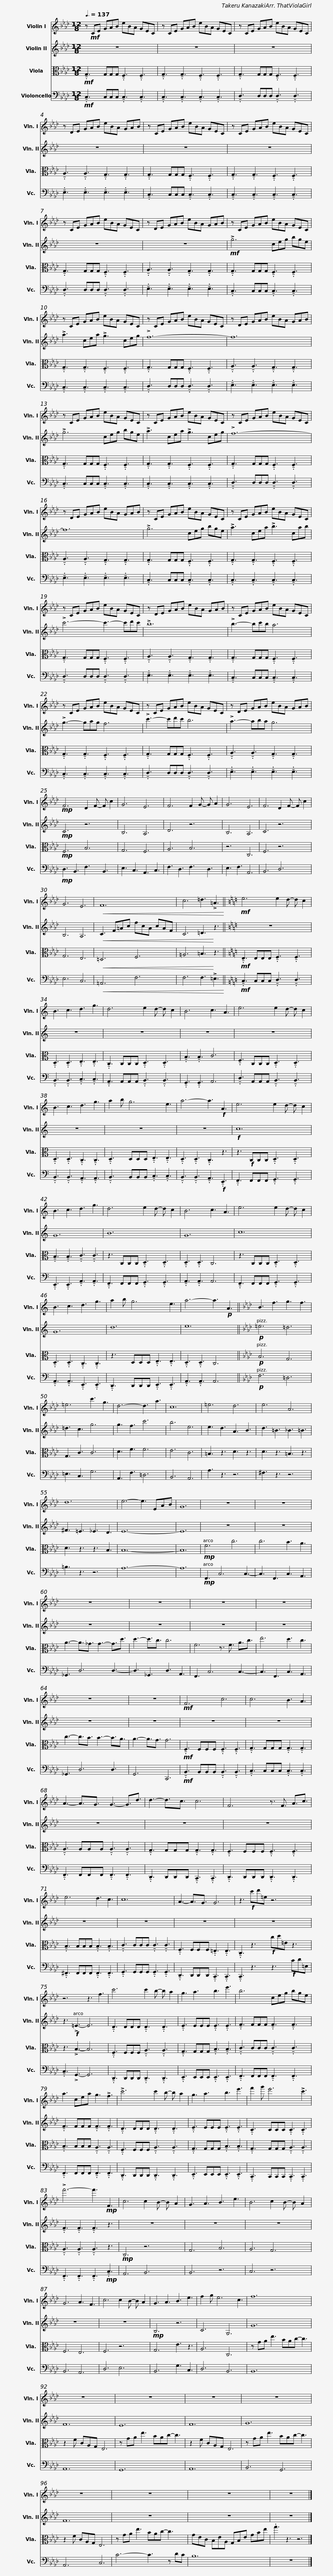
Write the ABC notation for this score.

X:1
%%score 1 2 3 4
L:1/8
Q:3/8=137
M:12/8
I:linebreak $
K:Ab
V:1 treble
V:2 treble
V:3 alto
V:4 bass
V:1
 z!mf! CE GAB eBA GEC | z CE GAB eBA GEC | z CE GAB eBA GEC |$ z DE GAB eBA GAB | z CE GAB eBA GEC | %5
 z CE GAB eBA GEC |$ z CE GAB eBA GEC | z DE GAB eBA GAB | z CE GAB eBA GEC |$ z CE GAB eBA GEC | %10
 z CE GAB eBA GEC | z DE GAB eBA GAB |$ z CE GAB eBA GEC | z CE GAB eBA GEC | z CE GAB eBA GEC |$ %15
 z DE GAB eBA GAB | z CE GAB eBA GEC | z CE GAB eBA GEC |$ z CE GAB eBA GEC | z DE GAB eBA GAB | %20
 z CE GAB eBA GEC |$ z CE GAB eBA GEC | z CE GAB eBA GEC | z DE GAB eBA GAB |$!mp! F6 D2 F- F c2 | %25
 G6 E6 | F6 F2 G- G A2 | G6 E6 |$ F6 D2 F- F c2 | G6 E6 | %30
!<(! F12 | c6 =d3 !>!=A3!<)! ||$[K:C]!mf! e6 e2 d- d c2 | B3 c3 d3 g3 | d6 e2 d- d c2 | %35
 B6 c3 A3 | e6 e2 d- d c2 |$ B3 c3 d3 g3 | a2 b g6 e3 | a6- a3!f! A3 | %40
 e6 e2 d- d c2 | B3 c3 d3 g3 |$ d6 e2 d- d c2 | B6 c3 A3 | e6 e2 d- d c2 | %45
 B3 c3 d3 g3 |$ a2 b g6 e3 | a6- a3!p! A3 ||$[K:Ab] B3 f3 g3 f3 | =e6 c'3 g3 | %50
 d6- d3 a3 | c12 |$ =e6 d6 | e6 A6 | d12 | %55
 e6- e3 EAB |$ G12 | z12 | z12 | z12 |$ %60
 z12 | z12 | z12 | z12 |$ z12 | %65
!mf! F6 c6 | c6 B3 A3 | A3- A3/2G3/2 G3- G3/2d3/2 |$ d3- d3/2c3/2 c6 | F6 z3/2 F3/2 A3/2c3/2 | %70
 e6 d3 c3 | c12 |$ A3- A3/2G3/2 G6 | z3!f! c'd'=e z6 | z6 z3 f3 | %75
 c'6 c'2 b- b a2 |$ g3 a3 b3 e'3 | b6 ceg bge | a3 cea g3 !>!f3 | !>!c'6 c'2 b- b a2 |$ %80
 g3 a3 b3 e'3 | f'2 g' e'6 !>!c'3 | !>!f'6- f'3!mp! F3 | c6 c2 B- B A2 | G3 A3 B3 e3 |$ %85
 B6 c2 B- B A2 | G6 A3 F3 |$ c6 c2 B- B A2 | G3 A3 B3 e3 | f2 g e6 c3 | %90
 f12 |$ z12 | z12 | z12 | z12 |$ %95
 z12 | z12 | z12 | z12 |] %99
V:2
 z12 | z12 | z12 |$ z12 | z12 | %5
 z12 |$ z12 | z12 |!mf! !>!g6 ceg bge |$ !>!a3 cea !>!g3 ceg | %10
 !>!f12- | f12 |$ !>!g6 ceg bge | !>!a3 cea !>!g3 ceg | !>!f12- |$ %15
 f12 | !>!g6 ceg bge | !>!a3 cea !>!b3 cab |$ !>!c'6- c'3- c'd'c' | !>!b12 | %20
 !>!b3- bc'b a6 |$ !>!g3- gag f6 | !>!c'3- c'd'c' b6 | !>!a3- aba g6 |$!mp! C6 z6 | %25
 B,6 A,6 | D6 z6 | B,6 A,6 |$ C6 z6 | B,6 A,6 | %30
!<(! C3 F=Ac fcA cAF | C6 =D3!<)! z3 ||$[K:C] z12 | z12 | z12 | %35
 z12 | z12 |$ z12 | z12 | z12 | %40
!f! c12 | G12 |$ B12 | G12 | c12 | %45
 G12 |$ d12 | e12 ||$[K:Ab]!p! =e6 =d6 | =d3 c3 g6 | %50
 g3 f3 c'6 | b6 e6 |$ e3 d3 A3 B3 | d3 =B3 _B3 =B3 | ^F3 =E3 _E3 D3 | %55
 E12- |$ E12 | z12 | z12 | z12 |$ %60
 z12 | z12 | z12 | z12 |$ z12 | %65
 z12 | z12 | z12 |$ z12 | z12 | %70
 z12 | z12 |$ z12 | z12 | z3!f! !>!=E3- E6 | %75
 !tenuto!.D3 DDD !tenuto!.D3 !tenuto!.D3 |$ !tenuto!.E3 EEE !tenuto!.E3 !tenuto!.E3 | !tenuto!.F3 FFF !tenuto!.F3 !tenuto!.F3 | !tenuto!.F3 FFF !tenuto!.F3 !tenuto!.F3 | !tenuto!.D3 DDD !tenuto!.D3 !tenuto!.D3 |$ %80
 !tenuto!.E3 EEE !tenuto!.E3 !tenuto!.E3 | !tenuto!.C3 CCC !tenuto!.C3 !tenuto!.C3 | !tenuto!.F3 !tenuto!.F3 !tenuto!.F3 z3 | z12 | z12 |$ %85
 z12 | z12 |$ z12 |!mp! B,6 z6 | C6 G,6 | %90
 G12 |$ F12 | E12 | F12 | G12 |$ %95
 F12 | z12 | z12 | z12 |] %99
V:3
!mf! !tenuto!.G,3 G,G,G, !tenuto!.F,3 !tenuto!.F,3 | !tenuto!.G,3 !tenuto!.G,3 !tenuto!.F,3 !tenuto!.F,3 | !tenuto!.G,3 G,G,G, !tenuto!.F,3 !tenuto!.F,3 |$ !tenuto!.A,3 !tenuto!.A,3 !tenuto!.G,3 !tenuto!.G,3 | !tenuto!.G,3 G,G,G, !tenuto!.F,3 !tenuto!.F,3 | %5
 !tenuto!.G,3 !tenuto!.G,3 !tenuto!.F,3 !tenuto!.F,3 |$ !tenuto!.G,3 G,G,G, !tenuto!.F,3 !tenuto!.F,3 | !tenuto!.A,3 !tenuto!.A,3 !tenuto!.G,3 !tenuto!.G,3 | !tenuto!.G,3 G,G,G, !tenuto!.F,3 !tenuto!.F,3 |$ !tenuto!.G,3 !tenuto!.G,3 !tenuto!.F,3 !tenuto!.F,3 | %10
 !tenuto!.G,3 G,G,G, !tenuto!.F,3 !tenuto!.F,3 | !tenuto!.A,3 !tenuto!.A,3 !tenuto!.G,3 !tenuto!.G,3 |$ !tenuto!.G,3 G,G,G, !tenuto!.F,3 !tenuto!.F,3 | !tenuto!.G,3 !tenuto!.G,3 !tenuto!.F,3 !tenuto!.F,3 | !tenuto!.G,3 G,G,G, !tenuto!.F,3 !tenuto!.F,3 |$ %15
 !tenuto!.A,3 !tenuto!.A,3 !tenuto!.G,3 !tenuto!.G,3 | !tenuto!.G,3 G,G,G, !tenuto!.F,3 !tenuto!.F,3 | !tenuto!.G,3 !tenuto!.G,3 !tenuto!.F,3 !tenuto!.F,3 |$ !tenuto!.G,3 G,G,G, !tenuto!.F,3 !tenuto!.F,3 | !tenuto!.A,3 !tenuto!.A,3 !tenuto!.G,3 !tenuto!.G,3 | %20
 !tenuto!.G,3 G,G,G, !tenuto!.F,3 !tenuto!.F,3 |$ !tenuto!.G,3 !tenuto!.G,3 !tenuto!.F,3 !tenuto!.F,3 | !tenuto!.G,3 G,G,G, !tenuto!.F,3 !tenuto!.F,3 | !tenuto!.A,3 !tenuto!.A,3 !tenuto!.G,3 !tenuto!.G,3 |$!mp! F,6 B,6 | %25
 G,6 F,6 | A,6 B,6 | z6 C,6 |$ F,6 z6 | G,6 E,6 | %30
!<(! =D,6 F,6 | =A,6 =B,3!<)! z3 ||$[K:C]!mf! !tenuto!.E,3 E,E,E, !tenuto!.F,3 !tenuto!.F,3 | !tenuto!.D,3 !tenuto!.D,3 !tenuto!.E,3 !tenuto!.E,3 | !tenuto!.C,3 C,C,C, !tenuto!.D,3 !tenuto!.D,3 | %35
 !tenuto!.B,3 !tenuto!.B,3 C6 | !tenuto!.F,3 C,C,C, !tenuto!.D,3 !tenuto!.D,3 |$ !tenuto!.D,3 !tenuto!.D,3 !tenuto!.C,3 !tenuto!.C,3 | !tenuto!.D,3 D,D,D, !tenuto!.E,3 !tenuto!.E,3 | !tenuto!.D,3 !tenuto!.D,3 !tenuto!.C,3 z3 | %40
 z3!f! C,C,C, !tenuto!.D,3 !tenuto!.D,3 | !tenuto!.B,3 !tenuto!.B,3 !tenuto!.C3 !tenuto!.C3 |$ z3 C,C,C, !tenuto!.D,3 !tenuto!.D,3 | !tenuto!.D,3 !tenuto!.D,3 C,6 | z3 C,C,C, !tenuto!.D,3 !tenuto!.D,3 | %45
 !tenuto!.D,3 !tenuto!.D,3 !tenuto!.C,3 !tenuto!.C,3 |$ z3 D,D,D, !tenuto!.E,3 !tenuto!.E,3 | !tenuto!.D,3 !tenuto!.D,3 C,6 ||$[K:Ab]!p! B,6 G,6 | G,3 C3 C6 | %50
 D3 F3 F6 | E6 C6 |$ =B,3 z3 D3 z3 | D3 z3 =B,3 z3 | D3 z3 z3 B,3 | %55
 B,12- |$ B,12 |!mp! F6 c6 | c6 B3 A3 | A3- A3/2_G3/2 G3- G3/2d3/2 |$ %60
 d3- d3/2c3/2 c6 | F6 z3/2 F3/2 A3/2c3/2 | e6 d3 c3 | c3- c3/2B3/2 B3- B3/2A3/2 |$ A3- A3/2G3/2 G6 | %65
!mf! !tenuto!.F,3 F,F,F, !tenuto!.F,3 !tenuto!.F,3 | !tenuto!.G,3 G,G,G, !tenuto!.G,3 !tenuto!.G,3 | !tenuto!.A,3 A,A,A, !tenuto!.A,3 !tenuto!.A,3 |$ !tenuto!.G,3 G,G,G, !tenuto!.G,3 !tenuto!.G,3 | !tenuto!.F,3 F,F,F, !tenuto!.F,3 !tenuto!.F,3 | %70
 !tenuto!.B,3 B,B,B, !tenuto!.B,3 !tenuto!.B,3 | !tenuto!.C3 CCC !tenuto!.C3 !tenuto!.C3 |$ !tenuto!.F,3 F,F,F, !tenuto!.=E,3 !tenuto!.E,3 | !tenuto!.C,3 z3!f! cd=E z3 | z3 !>!B,3- B,6 | %75
 !tenuto!.F,3 F,F,F, !tenuto!.A,3 !tenuto!.A,3 |$ !tenuto!.G,3 G,G,G, !tenuto!.B,3 !tenuto!.B,3 | !tenuto!.C3 CCC !tenuto!.C3 !tenuto!.C3 | !tenuto!.B,3 B,B,B, !tenuto!.A,3 !tenuto!.A,3 | !tenuto!.F,3 F,F,F, !tenuto!.A,3 !tenuto!.A,3 |$ %80
 !tenuto!.G,3 G,G,G, !tenuto!.B,3 !tenuto!.B,3 | !tenuto!.G,3 G,G,G, !tenuto!.A,3 !tenuto!.A,3 | !tenuto!.A,3 !tenuto!.A,3 !tenuto!.A,3 z3 |!mp! C,6 z6 | G,6 B,6 |$ %85
 A,6 G,6 | F,6 E,6 |$ F,6 z6 | G,6 E3 z3 | A,6 C,6 | %90
 z GA e3 BAc- c3 |$ z2 F CA,G, E,6 | z GA e3 BAc- c3 | z2 F CA,G, E,6 | z GA e3 BAc- c3 |$ %95
 z2 F CA,G, E,6 | z GA e3 BAc- c3 | GEC B,EA, G,B,E GBe | .g3 z3 z6 |] %99
V:4
!mf! !tenuto!.C,3 C,C,C, !tenuto!.C,3 !tenuto!.C,3 | !tenuto!.C,3 !tenuto!.C,3 !tenuto!.C,3 !tenuto!.C,3 | !tenuto!.D,3 D,D,D, !tenuto!.D,3 !tenuto!.D,3 |$ !tenuto!.E,3 !tenuto!.E,3 !tenuto!.E,3 !tenuto!.E,3 | !tenuto!.C,3 C,C,C, !tenuto!.C,3 !tenuto!.C,3 | %5
 !tenuto!.C,3 !tenuto!.C,3 !tenuto!.C,3 !tenuto!.C,3 |$ !tenuto!.D,3 D,D,D, !tenuto!.D,3 !tenuto!.D,3 | !tenuto!.E,3 !tenuto!.E,3 !tenuto!.E,3 !tenuto!.E,3 | !tenuto!.C,3 C,C,C, !tenuto!.C,3 !tenuto!.C,3 |$ !tenuto!.C,3 !tenuto!.C,3 !tenuto!.C,3 !tenuto!.C,3 | %10
 !tenuto!.D,3 D,D,D, !tenuto!.D,3 !tenuto!.D,3 | !tenuto!.E,3 !tenuto!.E,3 !tenuto!.E,3 !tenuto!.E,3 |$ !tenuto!.C,3 C,C,C, !tenuto!.C,3 !tenuto!.C,3 | !tenuto!.C,3 !tenuto!.C,3 !tenuto!.C,3 !tenuto!.C,3 | !tenuto!.D,3 D,D,D, !tenuto!.D,3 !tenuto!.D,3 |$ %15
 !tenuto!.E,3 !tenuto!.E,3 !tenuto!.E,3 !tenuto!.E,3 | !tenuto!.C,3 C,C,C, !tenuto!.C,3 !tenuto!.C,3 | !tenuto!.C,3 !tenuto!.C,3 !tenuto!.C,3 !tenuto!.C,3 |$ !tenuto!.D,3 D,D,D, !tenuto!.D,3 !tenuto!.D,3 | !tenuto!.E,3 !tenuto!.E,3 !tenuto!.E,3 !tenuto!.E,3 | %20
 !tenuto!.C,3 C,C,C, !tenuto!.C,3 !tenuto!.C,3 |$ !tenuto!.C,3 !tenuto!.C,3 !tenuto!.C,3 !tenuto!.C,3 | !tenuto!.D,3 D,D,D, !tenuto!.D,3 !tenuto!.D,3 | !tenuto!.E,3 !tenuto!.E,3 !tenuto!.E,3 !tenuto!.E,3 |$!mp! D,3 B,,3 F,3 B,,3 | %25
 E,3 C,3 A,,3 C,3 | F,3 D,3 F,3 D,3 | E,3 F,3 A,,6 |$ B,,6 D,6 | E,6 C,6 | %30
!<(! =A,,6 F,6 | F,6 F,3 !>!=E,3!<)! ||$[K:C]!mf! !tenuto!.C,3 C,C,C, !tenuto!.D,3 !tenuto!.D,3 | !tenuto!.B,,3 !tenuto!.B,,3 !tenuto!.C,3 !tenuto!.C,3 | !tenuto!.A,,3 A,,A,,A,, !tenuto!.B,,3 !tenuto!.B,,3 | %35
 !tenuto!.G,,3 !tenuto!.G,,3 A,,6 | !tenuto!.D,3 A,,A,,A,, !tenuto!.B,,3 !tenuto!.B,,3 |$ !tenuto!.B,,3 !tenuto!.B,,3 !tenuto!.A,,3 !tenuto!.A,,3 | !tenuto!.B,,3 B,,B,,B,, !tenuto!.C,3 !tenuto!.C,3 | !tenuto!.B,,3 !tenuto!.B,,3 !tenuto!.A,,3!f! !tenuto!.E,,3 | %40
 !tenuto!.F,,3 F,,F,,F,, !tenuto!.G,,3 !tenuto!.G,,3 | !tenuto!.E,,3 !tenuto!.E,,3 !tenuto!.A,,3 !tenuto!.A,,3 |$ !tenuto!.F,,3 F,,F,,F,, !tenuto!.G,,3 !tenuto!.G,,3 | !tenuto!.A,,3 !tenuto!.A,,3 A,,6 | !tenuto!.F,,3 F,,F,,F,, !tenuto!.G,,3 !tenuto!.G,,3 | %45
 !tenuto!.A,,3 !tenuto!.A,,3 !tenuto!.E,,3 !tenuto!.E,,3 |$ !tenuto!.D,,3 D,,D,,D,, !tenuto!.E,,3 !tenuto!.E,,3 | !tenuto!.A,,3 !tenuto!.A,,3 A,,6 ||$[K:Ab]!p! F,6 =D,6 | =E,3 C,3 G,6 | %50
 A,,3 F,3 =D,6 | B,,6 A,,6 |$ A,3 z3 z6 | ^F,3 z3 z6 | =B,3 z3 z6 | %55
 A,12- |$ A,12 |!mp! F,,3 C,6 C,3- | C,3 F,,3 C,3 A,,3 | _G,,3 D,6 D,3- |$ %60
 D,3 _G,,3 D,3 A,,3 | F,,3 C,6 C,3- | C,3 F,,3 C,3 A,,3 | _G,,3 D,6 D,3 |$ G,,6 C,,6 | %65
!mf! !tenuto!.B,,3 B,,B,,B,, !tenuto!.B,,3 !tenuto!.B,,3 | !tenuto!.C,3 C,C,C, !tenuto!.C,3 !tenuto!.C,3 | !tenuto!.F,,3 F,,F,,F,, !tenuto!.F,,3 !tenuto!.F,,3 |$ !tenuto!.D,,3 D,,D,,D,, !tenuto!.C,,3 !tenuto!.C,,3 | !tenuto!.D,,3 D,,D,,D,, !tenuto!.D,,3 !tenuto!.D,,3 | %70
 !tenuto!.^F,,3 F,,F,,F,, !tenuto!.F,,3 !tenuto!.F,,3 | !tenuto!.G,,3 G,,G,,G,, !tenuto!.G,,3 !tenuto!.G,,3 |$ !tenuto!.D,,3 D,,D,,D,, !tenuto!.C,,3 !tenuto!.C,,3 | !tenuto!.C,,3 z3 z3!f! CD=E, | !tenuto!.C,3 !>!G,,3- G,,6 | %75
 !tenuto!.D,,3 D,,D,,D,, !tenuto!.D,,3 !tenuto!.D,,3 |$ !tenuto!.E,,3 E,,E,,E,, !tenuto!.E,,3 !tenuto!.E,,3 | !tenuto!.F,,3 F,,F,,F,, !tenuto!.F,,3 !tenuto!.F,,3 | !tenuto!.F,,3 F,,F,,F,, !tenuto!.F,,3 !tenuto!.F,,3 | !tenuto!.D,,3 D,,D,,D,, !tenuto!.D,,3 !tenuto!.D,,3 |$ %80
 !tenuto!.E,,3 E,,E,,E,, !tenuto!.E,,3 !tenuto!.E,,3 | !tenuto!.C,,3 C,,C,,C,, !tenuto!.C,,3 !tenuto!.C,,3 | !tenuto!.F,,3 !tenuto!.F,,3 !tenuto!.F,,3!mp! !tenuto!.C,3 | A,,6 B,,6 | B,,6 z6 |$ %85
 C,6 z6 | B,,6 A,,6 |$ D,6 E,6 | B,,6 G,3 C,3 | D,6 B,,6 | %90
 B,,12 |$ A,,12 | G,,12 | A,,12 | B,,6 G,,6 |$ %95
 A,,6 C,6 | C6- C3 z DC | B,12 | z12 |] %99
